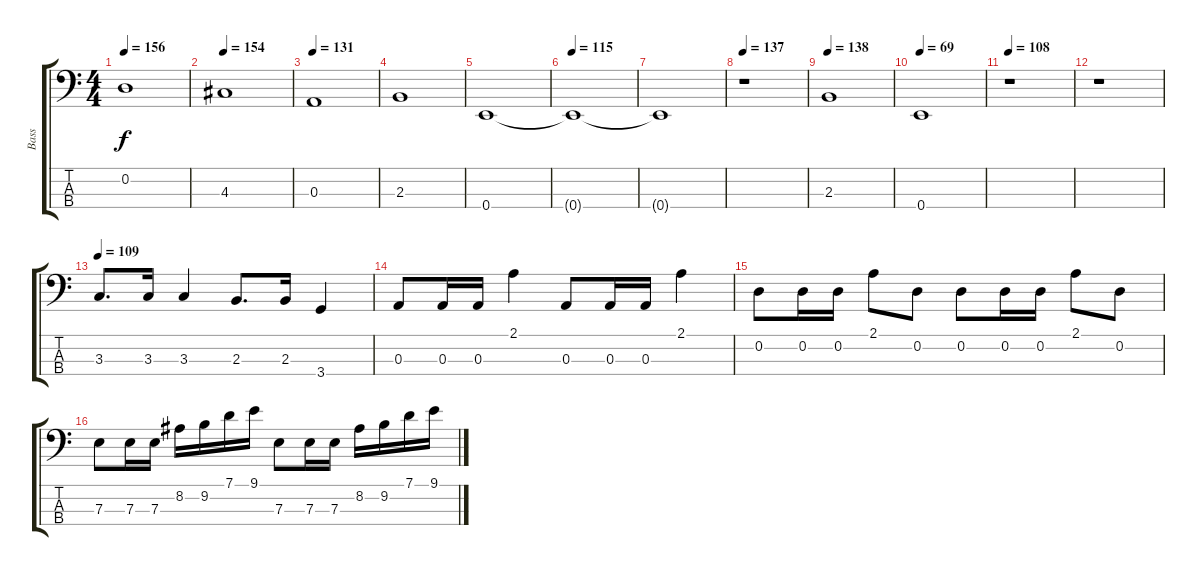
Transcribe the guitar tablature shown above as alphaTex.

\track ("Bass" "Bass") {instrument electricbassfinger}
\staff {score tabs}
\tuning (G2 D2 A1 E1) {hide}
\ts (4 4)
\tempo 156
\clef f4
\ks c
0.2.1{dy f} |
\tempo 154
4.3.1 |
\tempo 131
0.3.1 |
2.3.1 |
0.4.1 |
\tempo 115
0.4{t}.1 |
0.4{t}.1 |
\tempo 137
r.1 |
\tempo 138
2.3.1 |
\tempo 69
0.4.1 |
\tempo 108
r.1 |
r.1 |
\tempo 109
3.3.8{d} 3.3.16 3.3.4 2.3.8{d} 2.3.16 3.4.4 |
0.3.8 0.3.16 0.3.16 2.1.4 0.3.8 0.3.16 0.3.16 2.1.4 |
0.2.8 0.2.16 0.2.16 2.1.8 0.2.8 0.2.8 0.2.16 0.2.16 2.1.8 0.2.8 |
7.3.8 7.3.16 7.3.16 8.2.16 9.2.16 7.1.16 9.1.16 7.3.8 7.3.16 7.3.16 8.2.16 9.2.16 7.1.16 9.1.16
